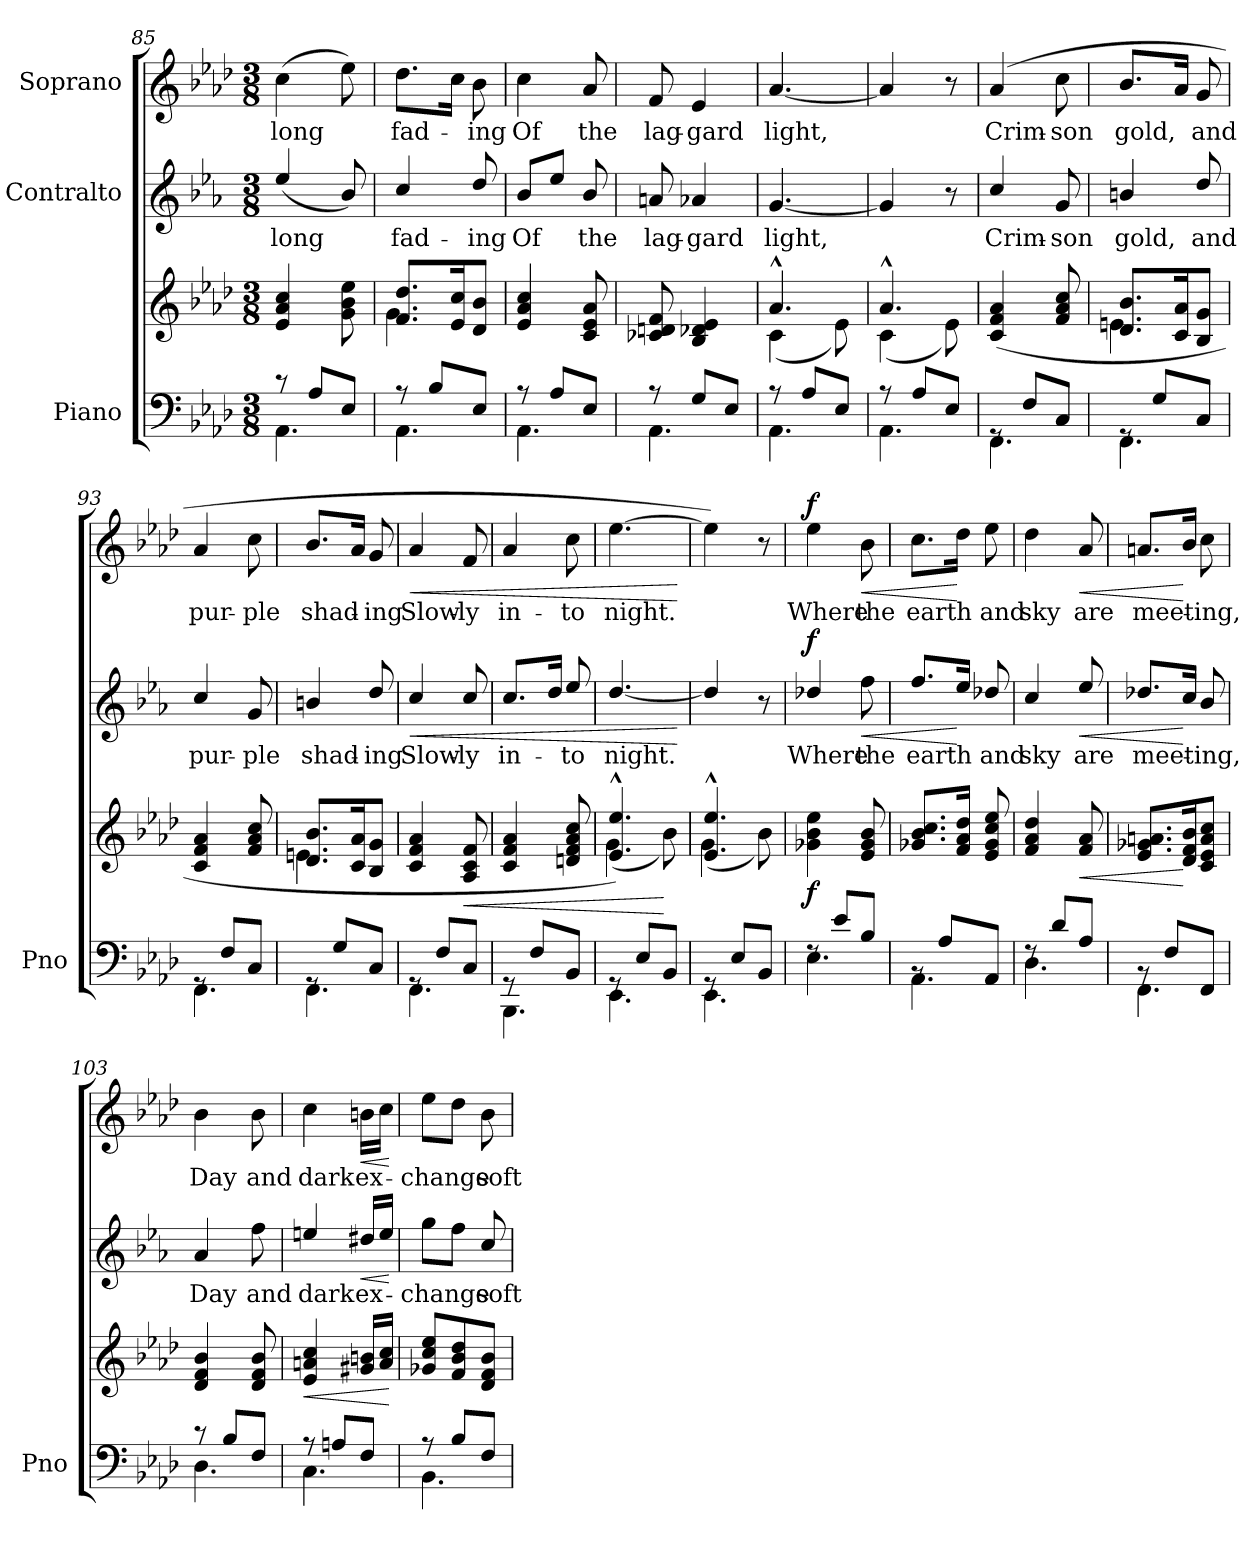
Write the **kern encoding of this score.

**kern	**kern	**dynam	**kern	**text	**dynam	**kern	**text	**dynam
*part3	*part3	*part3	*part2	*part2	*part2	*part1	*part1	*part1
*staff4	*staff3	*staff3/4	*staff2	*staff2	*staff2	*staff1	*staff1	*staff1
*I"Piano	*	*	*I"Contralto	*	*	*I"Soprano	*	*
*I'Pno	*	*	*	*	*	*	*	*
*clefF4	*clefG2	*	*clefG2	*	*	*clefG2	*	*
*	*	*	*ITrd4c7	*	*	*	*	*
*k[b-e-a-d-]	*k[b-e-a-d-]	*	*k[b-e-a-d-]	*	*	*k[b-e-a-d-]	*	*
*M3/8	*M3/8	*	*M3/8	*	*	*M3/8	*	*
=85	=85	=85	=85	=85	=85	=85	=85	=85
*^	*	*	*	*	*	*	*	*
!	!	!	!	!	!LO:LY:b	!	!	!LO:LY:b	!
8r	4.AA-\	4e-/ 4a-/ 4cc/	.	(<4a-/	long	.	(>4cc\	long	.
8A-/L	.	.	.	.	.	.	.	.	.
8E-/J	.	8g\ 8b-\ 8ee-\	.	8e-/)	.	.	8ee-\)	.	.
=86	=86	=86	=86	=86	=86	=86	=86	=86	=86
*	*	*^	*	*	*	*	*	*	*
!	!	!	!	!	!	!LO:LY:b	!	!	!LO:LY:b	!
8r	4.AA-\	8.f/ 8.dd-/L	4.g\	.	4f/	fad-	.	8.dd-\L	fad-	.
8B-/L	.	.	.	.	.	.	.	.	.	.
.	.	16e-/ 16cc/K	.	.	.	.	.	16cc\Jk	.	.
!	!	!	!	!	!	!LO:LY:b	!	!	!LO:LY:b	!
8E-/J	.	8d-/ 8b-/J	.	.	8g/	-ing	.	8b-\	-ing	.
*	*	*v	*v	*	*	*	*	*	*	*
=87	=87	=87	=87	=87	=87	=87	=87	=87	=87
!	!	!	!	!	!LO:LY:b	!	!	!LO:LY:b	!
8r	4.AA-\	4e-/ 4a-/ 4cc/	.	8e-/L	Of	.	4cc\	Of	.
8A-/L	.	.	.	8a-/J	.	.	.	.	.
!	!	!	!	!	!LO:LY:b	!	!	!LO:LY:b	!
8E-/J	.	8c/ 8e-/ 8a-/	.	8e-/	the	.	8a-/	the	.
=88	=88	=88	=88	=88	=88	=88	=88	=88	=88
!	!	!	!	!	!LO:LY:b	!	!	!LO:LY:b	!
8r	4.AA-\	8c-X/ 8dn/ 8f/	.	8dn/	lag-	.	8f/	lag-	.
!	!	!	!	!	!LO:LY:b	!	!	!LO:LY:b	!
8G/L	.	4B-/ 4d-X/ 4e-/	.	4d-X/	-gard	.	4e-/	-gard	.
8E-/J	.	.	.	.	.	.	.	.	.
=89	=89	=89	=89	=89	=89	=89	=89	=89	=89
*	*	*^	*	*	*	*	*	*	*
!	!	!	!	!	!	!LO:LY:b	!	!	!LO:LY:b	!
8r	4.AA-\	4.a-^^/	(<4c\	.	[4.c/	light,	.	[4.a-/	light,	.
8A-/L	.	.	.	.	.	.	.	.	.	.
8E-/J	.	.	8e-\)	.	.	.	.	.	.	.
=90	=90	=90	=90	=90	=90	=90	=90	=90	=90	=90
8r	4.AA-\	4.a-^^/	(<4c\	.	4c/]	.	.	4a-/]	.	.
8A-/L	.	.	.	.	.	.	.	.	.	.
8E-/J	.	.	8e-\)	.	8r	.	.	8r	.	.
!!LO:PB:g=z
=91	=91	=91	=91	=91	=91	=91	=91	=91	=91	=91
!	!	!	!	!	!	!LO:LY:b	!	!	!LO:LY:b	!
*	*	*v	*v	*	*	*	*	*	*	*
8rGG	4.FF\	(>4c/ 4f/ 4a-/	.	4f/	Crim-	.	(>4a-/	Crim-	.
8F/L	.	.	.	.	.	.	.	.	.
!	!	!	!	!	!LO:LY:b	!	!	!LO:LY:b	!
8C/J	.	8f/ 8a-/ 8cc/	.	8c/	-son	.	8cc\	-son	.
=92	=92	=92	=92	=92	=92	=92	=92	=92	=92
*	*	*^	*	*	*	*	*	*	*
!	!	!	!	!	!	!LO:LY:b	!	!	!LO:LY:b	!
8rGG	4.FF\	8.d-/ 8.b-/L	4.en\	.	4en/	gold,	.	8.b-/L	gold,	.
8G/L	.	.	.	.	.	.	.	.	.	.
.	.	16c/ 16a-/K	.	.	.	.	.	16a-/Jk	.	.
!	!	!	!	!	!	!LO:LY:b	!	!	!LO:LY:b	!
8C/J	.	8B-/ 8g/J	.	.	8g/	and	.	8g/	and	.
*	*	*v	*v	*	*	*	*	*	*	*
=93	=93	=93	=93	=93	=93	=93	=93	=93	=93
!	!	!	!	!	!LO:LY:b	!	!	!LO:LY:b	!
8rGG	4.FF\	4c/ 4f/ 4a-/	.	4f/	pur-	.	4a-/	pur-	.
8F/L	.	.	.	.	.	.	.	.	.
!	!	!	!	!	!LO:LY:b	!	!	!LO:LY:b	!
8C/J	.	8f/ 8a-/ 8cc/	.	8c/	-ple	.	8cc\	-ple	.
=94	=94	=94	=94	=94	=94	=94	=94	=94	=94
*	*	*^	*	*	*	*	*	*	*
!	!	!	!	!	!	!LO:LY:b	!	!	!LO:LY:b	!
8rGG	4.FF\	8.d-/ 8.b-/L	4.en\	.	4en/	shad-	.	8.b-/L	shad-	.
8G/L	.	.	.	.	.	.	.	.	.	.
.	.	16c/ 16a-/K	.	.	.	.	.	16a-/Jk	.	.
!	!	!	!	!	!	!LO:LY:b	!	!	!LO:LY:b	!
8C/J	.	8B-/ 8g/J	.	.	8g/	-ing	.	8g/	-ing	.
*	*	*v	*v	*	*	*	*	*	*	*
=95	=95	=95	=95	=95	=95	=95	=95	=95	=95
!	!	!	!	!	!LO:LY:b	!LO:HP:b	!	!LO:LY:b	!LO:HP:b
8rGG	4.FF\	4c/ 4f/ 4a-/	.	4f/	Slow-	<	4a-/	Slow-	<
8F/L	.	.	.	.	.	.	.	.	.
!	!	!	!LO:HP:b	!	!LO:LY:b	!	!	!LO:LY:b	!
8C/J	.	8A-/ 8c/ 8f/	<	8f/	-ly	.	8f/	-ly	.
=96	=96	=96	=96	=96	=96	=96	=96	=96	=96
!	!	!	!	!	!LO:LY:b	!	!	!LO:LY:b	!
8rGG	4.BBB-\	4c/ 4f/ 4a-/	.	8.f/L	in-	.	4a-/	in-	.
8F/L	.	.	.	.	.	.	.	.	.
.	.	.	.	16g/Jk	.	.	.	.	.
!	!	!	!	!	!LO:LY:b	!	!	!LO:LY:b	!
8BB-/J	.	8dn/ 8f/ 8a-/ 8cc/	.	8a-/	-to	.	8cc\	-to	.
=97	=97	=97	=97	=97	=97	=97	=97	=97	=97
*	*	*^	*	*	*	*	*	*	*
!	!	!	!	!	!	!LO:LY:b	!	!	!LO:LY:b	!
8rGG	4.EE-\	4.e-/^^ 4.ee-/^^)	(<4g\	.	[4.g/	night.	.	[4.ee-\	night.	.
8E-/L	.	.	.	.	.	.	.	.	.	.
8BB-/J	.	.	8b-\)	[	.	.	.	.	.	.
*v	*v	*	*	*	*	*	*	*	*	*
*	*v	*v	*	*	*	*	*	*	*
.	.	.	.	.	[	.	.	[
=98	=98	=98	=98	=98	=98	=98	=98	=98
*^	*^	*	*	*	*	*	*	*
8rGG	4.EE-\	4.e-/^^ 4.ee-/^^	(<4g\	.	4g/]	.	.	4ee-\])	.	.
8E-/L	.	.	.	.	.	.	.	.	.	.
8BB-/J	.	.	8b-\)	.	8r	.	.	8r	.	.
!!LO:LB:g=z
=99	=99	=99	=99	=99	=99	=99	=99	=99	=99	=99
!	!	!	!	!LO:DY:b	!	!LO:LY:b	!LO:DY:a	!	!LO:LY:b	!LO:DY:a
*	*	*v	*v	*	*	*	*	*	*	*
8rF	4.E-\	4g-X\ 4b-\ 4ee-\	f	4g-X/	Where	f	4ee-\	Where	f
8e-/L	.	.	.	.	.	.	.	.	.
!	!	!	!	!	!LO:LY:b	!LO:HP:b	!	!LO:LY:b	!LO:HP:b
8B-/J	.	8e-/ 8g-/ 8b-/	.	8b-\	the	<	8b-\	the	<
=100	=100	=100	=100	=100	=100	=100	=100	=100	=100
!	!	!	!	!	!LO:LY:b	!	!	!LO:LY:b	!
8rBB	4.AA-\	8.g-X/ 8.b-/ 8.cc/L	.	8.b-/L	earth	.	8.cc\L	earth	.
8A-/L	.	.	.	.	.	.	.	.	.
.	.	16f/ 16a-/ 16dd-/Jk	.	16a-/Jk	.	[	16dd-\Jk	.	[
!	!	!	!	!	!LO:LY:b	!	!	!LO:LY:b	!
8AA-/J	.	8e-/ 8g-/ 8cc/ 8ee-/	.	8g-X/	and	.	8ee-\	and	.
=101	=101	=101	=101	=101	=101	=101	=101	=101	=101
!	!	!	!	!	!LO:LY:b	!	!	!LO:LY:b	!
8rF	4.D-\	4f/ 4a-/ 4dd-/	.	4f/	sky	.	4dd-\	sky	.
8d-/L	.	.	.	.	.	.	.	.	.
!	!	!	!LO:HP:b	!	!LO:LY:b	!LO:HP:b	!	!LO:LY:b	!LO:HP:b
8A-/J	.	8f/ 8a-/	<	8a-/	are	<	8a-/	are	<
=102	=102	=102	=102	=102	=102	=102	=102	=102	=102
!	!	!	!	!	!LO:LY:b	!	!	!LO:LY:b	!
8rBB	4.FF\	8.e-/ 8.g-X/ 8.an/L	.	8.g-X/L	meet-	.	8.an/L	meet-	.
8F/L	.	.	.	.	.	.	.	.	.
.	.	16d-/ 16f/ 16b-/K	[	16f/Jk	.	[	16b-/Jk	.	[
!	!	!	!	!	!LO:LY:b	!	!	!LO:LY:b	!
8FF/J	.	8c/ 8e-/ 8a/ 8cc/J	.	8e-/	-ing,	.	8cc\	-ing,	.
=103	=103	=103	=103	=103	=103	=103	=103	=103	=103
!	!	!	!	!	!LO:LY:b	!	!	!LO:LY:b	!
8r	4.D-\	4d-/ 4f/ 4b-/	.	4d-/	Day	.	4b-\	Day	.
8B-/L	.	.	.	.	.	.	.	.	.
!	!	!	!	!	!LO:LY:b	!	!	!LO:LY:b	!
8F/J	.	8d-/ 8f/ 8b-/	.	8b-\	and	.	8b-\	and	.
=104	=104	=104	=104	=104	=104	=104	=104	=104	=104
!	!	!	!LO:HP:b	!	!LO:LY:b	!	!	!LO:LY:b	!
8r	4.C\	4e-/ 4an/ 4cc/	<	4an/	dark	.	4cc\	dark	.
8An/L	.	.	.	.	.	.	.	.	.
!	!	!	!	!	!LO:LY:b	!LO:HP:b	!	!LO:LY:b	!LO:HP:b
8F/J	.	16g#X/ 16bn/LL	.	16g#X/LL	ex-	<	16bn\LL	ex-	<
.	.	16a/ 16cc/JJ	.	16a/JJ	.	.	16cc\JJ	.	.
*v	*v	*	*	*	*	*	*	*	*
.	.	[	.	.	[	.	.	[
=105	=105	=105	=105	=105	=105	=105	=105	=105
*^	*	*	*	*	*	*	*	*
!	!	!	!	!	!LO:LY:b	!	!	!LO:LY:b	!
8r	4.BB-\	8g-X/ 8cc/ 8ee-/L	.	8cc\L	-change	.	8ee-\L	-change	.
8B-/L	.	8f/ 8b-/ 8dd-/	.	8b-\J	.	.	8dd-\J	.	.
!	!	!	!	!	!LO:LY:b	!	!	!LO:LY:b	!
8F/J	.	8d-/ 8f/ 8b-/J	.	8f/	soft	.	8b-\	soft	.
*v	*v	*	*	*	*	*	*	*	*
=	=	=	=	=	=	=	=	=
*-	*-	*-	*-	*-	*-	*-	*-	*-
